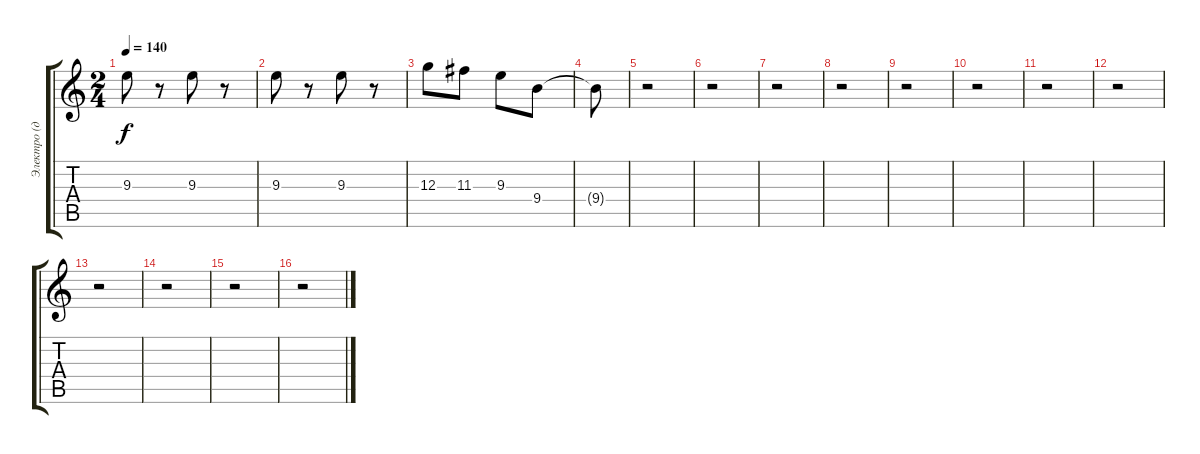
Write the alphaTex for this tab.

\track ("Электро (дисторшн)" "Электро (д") {instrument distortionguitar}
\staff {score tabs}
\tuning (E4 B3 G3 D3 A2 E2) {hide}
\ts (2 4)
\tempo 140
\clef g2
\ks c
9.3.8{dy f} r.8 9.3.8 r.8 |
9.3.8 r.8 9.3.8 r.8 |
12.3.8 11.3.8 9.3.8 9.4.8 |
9.4{t}.8 |
r.2 |
r.2 |
r.2 |
r.2 |
r.2 |
r.2 |
r.2 |
r.2 |
r.2 |
r.2 |
r.2 |
r.2
